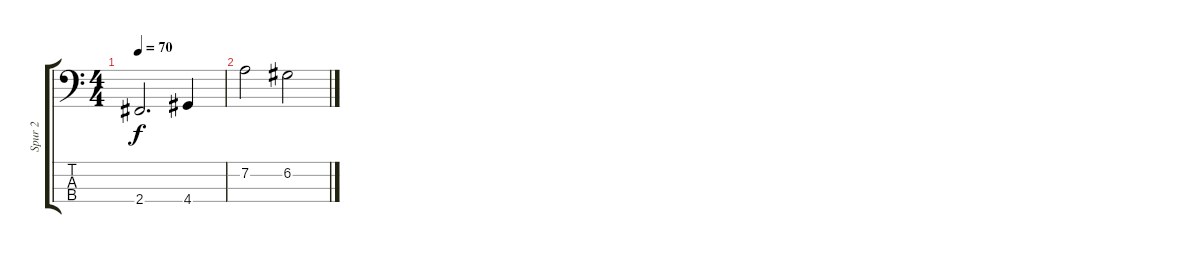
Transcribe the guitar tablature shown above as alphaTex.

\track ("Spur 2" "Spur 2") {instrument fretlessbass}
\staff {score tabs}
\tuning (G2 D2 A1 E1) {hide}
\ts (4 4)
\tempo 70
\clef f4
\ks c
2.4.2{d dy f} 4.4.4 |
7.2.2 6.2.2
